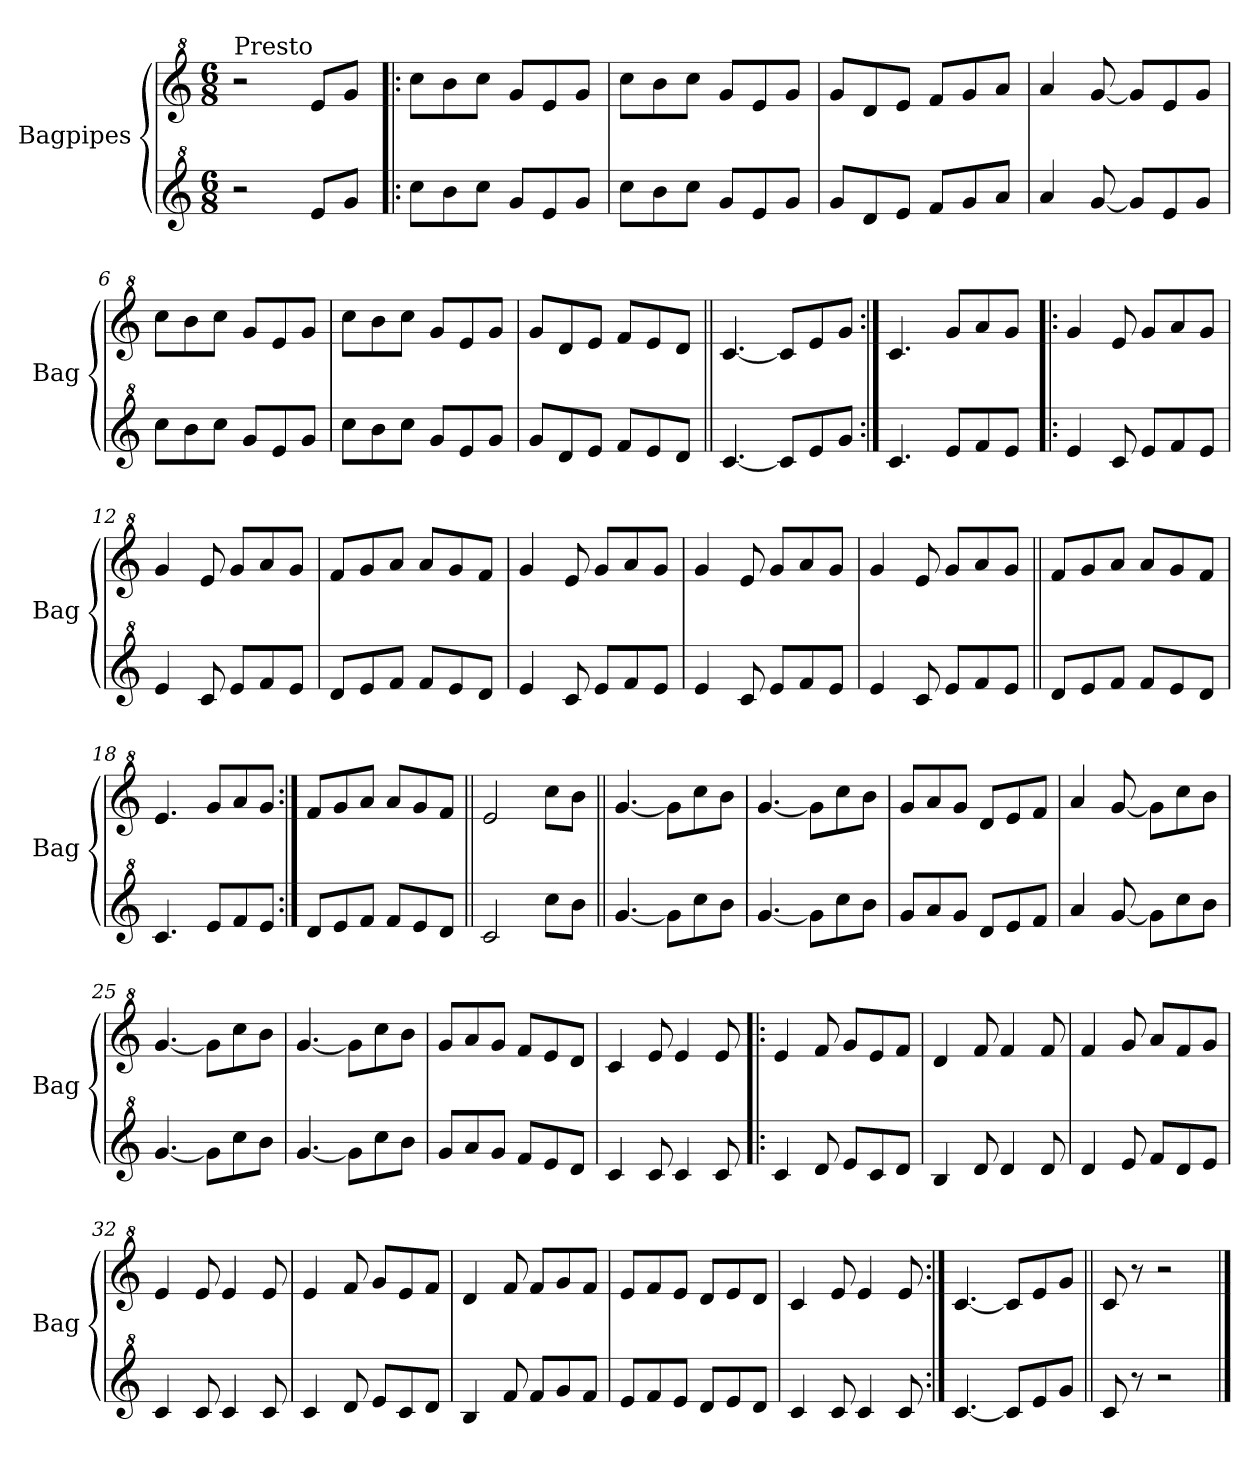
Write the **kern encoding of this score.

**kern	**kern
*part2	*part1
*staff2	*staff1
*I"Bagpipes	*I"Bagpipes
*I'Bag	*I'Bag
*clefG^2	*clefG^2
*k[]	*k[]
*C:	*C:
*M6/8	*M6/8
=1	=1
!	!LO:TX:a:t=Presto
2r	2r
8ee/L	8ee/L
8gg/J	8gg/J
=2!|:	=2!|:
8ccc\L	8ccc\L
8bb\	8bb\
8ccc\J	8ccc\J
8gg/L	8gg/L
8ee/	8ee/
8gg/J	8gg/J
=3	=3
8ccc\L	8ccc\L
8bb\	8bb\
8ccc\J	8ccc\J
8gg/L	8gg/L
8ee/	8ee/
8gg/J	8gg/J
=4	=4
8gg/L	8gg/L
8dd/	8dd/
8ee/J	8ee/J
8ff/L	8ff/L
8gg/	8gg/
8aa/J	8aa/J
=5	=5
4aa/	4aa/
[8gg/	[8gg/
8gg/L]	8gg/L]
8ee/	8ee/
8gg/J	8gg/J
=6	=6
8ccc\L	8ccc\L
8bb\	8bb\
8ccc\J	8ccc\J
8gg/L	8gg/L
8ee/	8ee/
8gg/J	8gg/J
=7	=7
8ccc\L	8ccc\L
8bb\	8bb\
8ccc\J	8ccc\J
8gg/L	8gg/L
8ee/	8ee/
8gg/J	8gg/J
!!LO:LB:g=z
=8	=8
8gg/L	8gg/L
8dd/	8dd/
8ee/J	8ee/J
8ff/L	8ff/L
8ee/	8ee/
8dd/J	8dd/J
=9||	=9||
[4.cc/	[4.cc/
8cc/L]	8cc/L]
8ee/	8ee/
8gg/J	8gg/J
=10:|!	=10:|!
4.cc/	4.cc/
8ee/L	8gg/L
8ff/	8aa/
8ee/J	8gg/J
=11!|:	=11!|:
4ee/	4gg/
8cc/	8ee/
8ee/L	8gg/L
8ff/	8aa/
8ee/J	8gg/J
=12	=12
4ee/	4gg/
8cc/	8ee/
8ee/L	8gg/L
8ff/	8aa/
8ee/J	8gg/J
=13	=13
8dd/L	8ff/L
8ee/	8gg/
8ff/J	8aa/J
8ff/L	8aa/L
8ee/	8gg/
8dd/J	8ff/J
=14	=14
4ee/	4gg/
8cc/	8ee/
8ee/L	8gg/L
8ff/	8aa/
8ee/J	8gg/J
!!LO:LB:g=z
=15	=15
4ee/	4gg/
8cc/	8ee/
8ee/L	8gg/L
8ff/	8aa/
8ee/J	8gg/J
=16	=16
4ee/	4gg/
8cc/	8ee/
8ee/L	8gg/L
8ff/	8aa/
8ee/J	8gg/J
=17||	=17||
8dd/L	8ff/L
8ee/	8gg/
8ff/J	8aa/J
8ff/L	8aa/L
8ee/	8gg/
8dd/J	8ff/J
=18	=18
4.cc/	4.ee/
8ee/L	8gg/L
8ff/	8aa/
8ee/J	8gg/J
=19:|!	=19:|!
8dd/L	8ff/L
8ee/	8gg/
8ff/J	8aa/J
8ff/L	8aa/L
8ee/	8gg/
8dd/J	8ff/J
=20||	=20||
2cc/	2ee/
8ccc\L	8ccc\L
8bb\J	8bb\J
=21||	=21||
[4.gg/	[4.gg/
8gg\L]	8gg\L]
8ccc\	8ccc\
8bb\J	8bb\J
!!LO:LB:g=z
=22	=22
[4.gg/	[4.gg/
8gg\L]	8gg\L]
8ccc\	8ccc\
8bb\J	8bb\J
=23	=23
8gg/L	8gg/L
8aa/	8aa/
8gg/J	8gg/J
8dd/L	8dd/L
8ee/	8ee/
8ff/J	8ff/J
=24	=24
4aa/	4aa/
[8gg/	[8gg/
8gg\L]	8gg\L]
8ccc\	8ccc\
8bb\J	8bb\J
=25	=25
[4.gg/	[4.gg/
8gg\L]	8gg\L]
8ccc\	8ccc\
8bb\J	8bb\J
=26	=26
[4.gg/	[4.gg/
8gg\L]	8gg\L]
8ccc\	8ccc\
8bb\J	8bb\J
=27	=27
8gg/L	8gg/L
8aa/	8aa/
8gg/J	8gg/J
8ff/L	8ff/L
8ee/	8ee/
8dd/J	8dd/J
=28	=28
4cc/	4cc/
8cc/	8ee/
4cc/	4ee/
8cc/	8ee/
!!LO:LB:g=z
=29!|:	=29!|:
4cc/	4ee/
8dd/	8ff/
8ee/L	8gg/L
8cc/	8ee/
8dd/J	8ff/J
=30	=30
4b/	4dd/
8dd/	8ff/
4dd/	4ff/
8dd/	8ff/
=31	=31
4dd/	4ff/
8ee/	8gg/
8ff/L	8aa/L
8dd/	8ff/
8ee/J	8gg/J
=32	=32
4cc/	4ee/
8cc/	8ee/
4cc/	4ee/
8cc/	8ee/
=33	=33
4cc/	4ee/
8dd/	8ff/
8ee/L	8gg/L
8cc/	8ee/
8dd/J	8ff/J
=34	=34
4b/	4dd/
8ff/	8ff/
8ff/L	8ff/L
8gg/	8gg/
8ff/J	8ff/J
=35	=35
8ee/L	8ee/L
8ff/	8ff/
8ee/J	8ee/J
8dd/L	8dd/L
8ee/	8ee/
8dd/J	8dd/J
!!LO:PB:g=z
=36	=36
4cc/	4cc/
8cc/	8ee/
4cc/	4ee/
8cc/	8ee/
=37:|!	=37:|!
[4.cc/	[4.cc/
8cc/L]	8cc/L]
8ee/	8ee/
8gg/J	8gg/J
=38||	=38||
8cc/	8cc/
8r	8r
2r	2r
==	==
*-	*-
